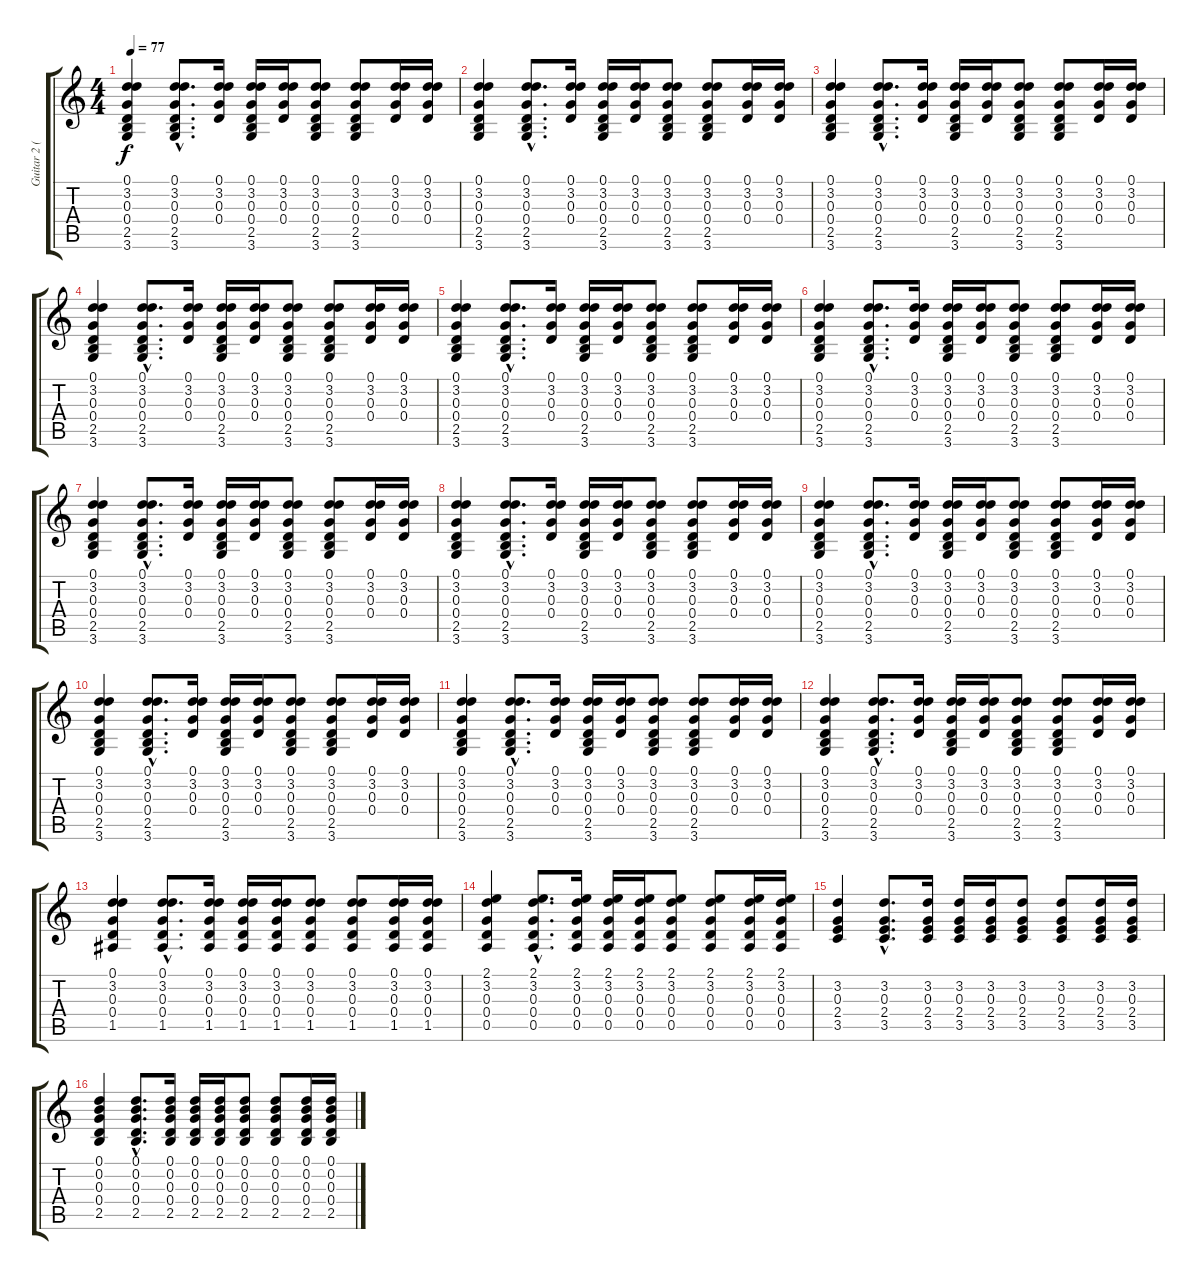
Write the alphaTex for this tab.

\track ("Guitar 2 (Gem)" "Guitar 2 (") {instrument acousticguitarsteel}
\staff {score tabs}
\tuning (D4 B3 G3 D3 A2 E2) {hide}
\ts (4 4)
\tempo 77
\clef g2
\ks c
(0.1 3.2 0.3 0.4 2.5 3.6).4{dy f} (0.1{hac} 3.2{hac} 0.3{hac} 0.4{hac} 2.5{hac} 3.6{hac}).8{d} (0.1 3.2 0.3 0.4).16 (0.1 3.2 0.3 0.4 2.5 3.6).16 (0.1 3.2 0.3 0.4).16 (0.1 3.2 0.3 0.4 2.5 3.6).8 (0.1 3.2 0.3 0.4 2.5 3.6).8 (0.1 3.2 0.3 0.4).16 (0.1 3.2 0.3 0.4).16 |
(0.1 3.2 0.3 0.4 2.5 3.6).4 (0.1{hac} 3.2{hac} 0.3{hac} 0.4{hac} 2.5{hac} 3.6{hac}).8{d} (0.1 3.2 0.3 0.4).16 (0.1 3.2 0.3 0.4 2.5 3.6).16 (0.1 3.2 0.3 0.4).16 (0.1 3.2 0.3 0.4 2.5 3.6).8 (0.1 3.2 0.3 0.4 2.5 3.6).8 (0.1 3.2 0.3 0.4).16 (0.1 3.2 0.3 0.4).16 |
(0.1 3.2 0.3 0.4 2.5 3.6).4 (0.1{hac} 3.2{hac} 0.3{hac} 0.4{hac} 2.5{hac} 3.6{hac}).8{d} (0.1 3.2 0.3 0.4).16 (0.1 3.2 0.3 0.4 2.5 3.6).16 (0.1 3.2 0.3 0.4).16 (0.1 3.2 0.3 0.4 2.5 3.6).8 (0.1 3.2 0.3 0.4 2.5 3.6).8 (0.1 3.2 0.3 0.4).16 (0.1 3.2 0.3 0.4).16 |
(0.1 3.2 0.3 0.4 2.5 3.6).4 (0.1{hac} 3.2{hac} 0.3{hac} 0.4{hac} 2.5{hac} 3.6{hac}).8{d} (0.1 3.2 0.3 0.4).16 (0.1 3.2 0.3 0.4 2.5 3.6).16 (0.1 3.2 0.3 0.4).16 (0.1 3.2 0.3 0.4 2.5 3.6).8 (0.1 3.2 0.3 0.4 2.5 3.6).8 (0.1 3.2 0.3 0.4).16 (0.1 3.2 0.3 0.4).16 |
(0.1 3.2 0.3 0.4 2.5 3.6).4 (0.1{hac} 3.2{hac} 0.3{hac} 0.4{hac} 2.5{hac} 3.6{hac}).8{d} (0.1 3.2 0.3 0.4).16 (0.1 3.2 0.3 0.4 2.5 3.6).16 (0.1 3.2 0.3 0.4).16 (0.1 3.2 0.3 0.4 2.5 3.6).8 (0.1 3.2 0.3 0.4 2.5 3.6).8 (0.1 3.2 0.3 0.4).16 (0.1 3.2 0.3 0.4).16 |
(0.1 3.2 0.3 0.4 2.5 3.6).4 (0.1{hac} 3.2{hac} 0.3{hac} 0.4{hac} 2.5{hac} 3.6{hac}).8{d} (0.1 3.2 0.3 0.4).16 (0.1 3.2 0.3 0.4 2.5 3.6).16 (0.1 3.2 0.3 0.4).16 (0.1 3.2 0.3 0.4 2.5 3.6).8 (0.1 3.2 0.3 0.4 2.5 3.6).8 (0.1 3.2 0.3 0.4).16 (0.1 3.2 0.3 0.4).16 |
(0.1 3.2 0.3 0.4 2.5 3.6).4 (0.1{hac} 3.2{hac} 0.3{hac} 0.4{hac} 2.5{hac} 3.6{hac}).8{d} (0.1 3.2 0.3 0.4).16 (0.1 3.2 0.3 0.4 2.5 3.6).16 (0.1 3.2 0.3 0.4).16 (0.1 3.2 0.3 0.4 2.5 3.6).8 (0.1 3.2 0.3 0.4 2.5 3.6).8 (0.1 3.2 0.3 0.4).16 (0.1 3.2 0.3 0.4).16 |
(0.1 3.2 0.3 0.4 2.5 3.6).4 (0.1{hac} 3.2{hac} 0.3{hac} 0.4{hac} 2.5{hac} 3.6{hac}).8{d} (0.1 3.2 0.3 0.4).16 (0.1 3.2 0.3 0.4 2.5 3.6).16 (0.1 3.2 0.3 0.4).16 (0.1 3.2 0.3 0.4 2.5 3.6).8 (0.1 3.2 0.3 0.4 2.5 3.6).8 (0.1 3.2 0.3 0.4).16 (0.1 3.2 0.3 0.4).16 |
(0.1 3.2 0.3 0.4 2.5 3.6).4 (0.1{hac} 3.2{hac} 0.3{hac} 0.4{hac} 2.5{hac} 3.6{hac}).8{d} (0.1 3.2 0.3 0.4).16 (0.1 3.2 0.3 0.4 2.5 3.6).16 (0.1 3.2 0.3 0.4).16 (0.1 3.2 0.3 0.4 2.5 3.6).8 (0.1 3.2 0.3 0.4 2.5 3.6).8 (0.1 3.2 0.3 0.4).16 (0.1 3.2 0.3 0.4).16 |
(0.1 3.2 0.3 0.4 2.5 3.6).4 (0.1{hac} 3.2{hac} 0.3{hac} 0.4{hac} 2.5{hac} 3.6{hac}).8{d} (0.1 3.2 0.3 0.4).16 (0.1 3.2 0.3 0.4 2.5 3.6).16 (0.1 3.2 0.3 0.4).16 (0.1 3.2 0.3 0.4 2.5 3.6).8 (0.1 3.2 0.3 0.4 2.5 3.6).8 (0.1 3.2 0.3 0.4).16 (0.1 3.2 0.3 0.4).16 |
(0.1 3.2 0.3 0.4 2.5 3.6).4 (0.1{hac} 3.2{hac} 0.3{hac} 0.4{hac} 2.5{hac} 3.6{hac}).8{d} (0.1 3.2 0.3 0.4).16 (0.1 3.2 0.3 0.4 2.5 3.6).16 (0.1 3.2 0.3 0.4).16 (0.1 3.2 0.3 0.4 2.5 3.6).8 (0.1 3.2 0.3 0.4 2.5 3.6).8 (0.1 3.2 0.3 0.4).16 (0.1 3.2 0.3 0.4).16 |
(0.1 3.2 0.3 0.4 2.5 3.6).4 (0.1{hac} 3.2{hac} 0.3{hac} 0.4{hac} 2.5{hac} 3.6{hac}).8{d} (0.1 3.2 0.3 0.4).16 (0.1 3.2 0.3 0.4 2.5 3.6).16 (0.1 3.2 0.3 0.4).16 (0.1 3.2 0.3 0.4 2.5 3.6).8 (0.1 3.2 0.3 0.4 2.5 3.6).8 (0.1 3.2 0.3 0.4).16 (0.1 3.2 0.3 0.4).16 |
(0.1 3.2 0.3 0.4 1.5).4 (0.1{hac} 3.2{hac} 0.3{hac} 0.4{hac} 1.5{hac}).8{d} (0.1 3.2 0.3 0.4 1.5).16 (0.1 3.2 0.3 0.4 1.5).16 (0.1 3.2 0.3 0.4 1.5).16 (0.1 3.2 0.3 0.4 1.5).8 (0.1 3.2 0.3 0.4 1.5).8 (0.1 3.2 0.3 0.4 1.5).16 (0.1 3.2 0.3 0.4 1.5).16 |
(2.1 3.2 0.3 0.4 0.5).4 (2.1{hac} 3.2{hac} 0.3{hac} 0.4{hac} 0.5{hac}).8{d} (2.1 3.2 0.3 0.4 0.5).16 (2.1 3.2 0.3 0.4 0.5).16 (2.1 3.2 0.3 0.4 0.5).16 (2.1 3.2 0.3 0.4 0.5).8 (2.1 3.2 0.3 0.4 0.5).8 (2.1 3.2 0.3 0.4 0.5).16 (2.1 3.2 0.3 0.4 0.5).16 |
(3.2 0.3 2.4 3.5).4 (3.2{hac} 0.3{hac} 2.4{hac} 3.5{hac}).8{d} (3.2 0.3 2.4 3.5).16 (3.2 0.3 2.4 3.5).16 (3.2 0.3 2.4 3.5).16 (3.2 0.3 2.4 3.5).8 (3.2 0.3 2.4 3.5).8 (3.2 0.3 2.4 3.5).16 (3.2 0.3 2.4 3.5).16 |
(0.1 0.2 0.3 0.4 2.5).4 (0.1{hac} 0.2{hac} 0.3{hac} 0.4{hac} 2.5{hac}).8{d} (0.1 0.2 0.3 0.4 2.5).16 (0.1 0.2 0.3 0.4 2.5).16 (0.1 0.2 0.3 0.4 2.5).16 (0.1 0.2 0.3 0.4 2.5).8 (0.1 0.2 0.3 0.4 2.5).8 (0.1 0.2 0.3 0.4 2.5).16 (0.1 0.2 0.3 0.4 2.5).16
